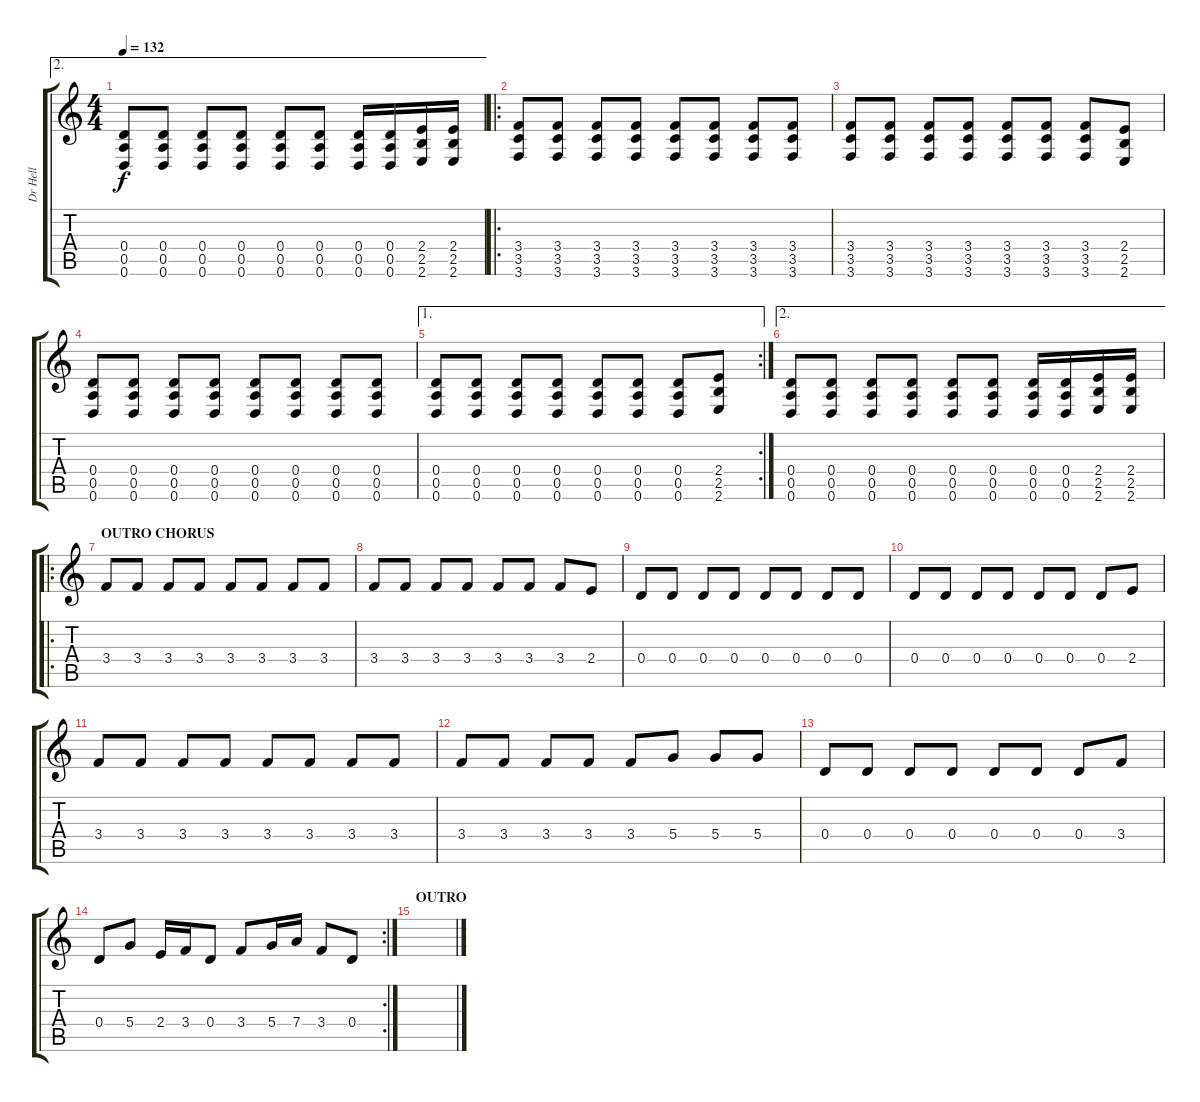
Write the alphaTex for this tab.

\track ("Dr Hell" "Dr Hell") {instrument distortionguitar}
\staff {score tabs}
\tuning (E4 B3 G3 D3 A2 D2) {hide}
\ae 2
\ts (4 4)
\tempo 132
\clef g2
\ks c
(0.4 0.5 0.6).8{dy f} (0.4 0.5 0.6).8 (0.4 0.5 0.6).8 (0.4 0.5 0.6).8 (0.4 0.5 0.6).8 (0.4 0.5 0.6).8 (0.4 0.5 0.6).16 (0.4 0.5 0.6).16 (2.4 2.5 2.6).16 (2.4 2.5 2.6).16 |
\ro
(3.4 3.5 3.6).8 (3.4 3.5 3.6).8 (3.4 3.5 3.6).8 (3.4 3.5 3.6).8 (3.4 3.5 3.6).8 (3.4 3.5 3.6).8 (3.4 3.5 3.6).8 (3.4 3.5 3.6).8 |
(3.4 3.5 3.6).8 (3.4 3.5 3.6).8 (3.4 3.5 3.6).8 (3.4 3.5 3.6).8 (3.4 3.5 3.6).8 (3.4 3.5 3.6).8 (3.4 3.5 3.6).8 (2.4 2.5 2.6).8 |
(0.4 0.5 0.6).8 (0.4 0.5 0.6).8 (0.4 0.5 0.6).8 (0.4 0.5 0.6).8 (0.4 0.5 0.6).8 (0.4 0.5 0.6).8 (0.4 0.5 0.6).8 (0.4 0.5 0.6).8 |
\ae 1
\rc 2
(0.4 0.5 0.6).8 (0.4 0.5 0.6).8 (0.4 0.5 0.6).8 (0.4 0.5 0.6).8 (0.4 0.5 0.6).8 (0.4 0.5 0.6).8 (0.4 0.5 0.6).8 (2.4 2.5 2.6).8 |
\ae 2
(0.4 0.5 0.6).8 (0.4 0.5 0.6).8 (0.4 0.5 0.6).8 (0.4 0.5 0.6).8 (0.4 0.5 0.6).8 (0.4 0.5 0.6).8 (0.4 0.5 0.6).16 (0.4 0.5 0.6).16 (2.4 2.5 2.6).16 (2.4 2.5 2.6).16 |
\ro
\section ("" "OUTRO CHORUS")
3.4.8{volume 16 balance 8 instrument acousticguitarnylon} 3.4.8 3.4.8 3.4.8 3.4.8 3.4.8 3.4.8 3.4.8 |
3.4.8 3.4.8 3.4.8 3.4.8 3.4.8 3.4.8 3.4.8 2.4.8 |
0.4.8 0.4.8 0.4.8 0.4.8 0.4.8 0.4.8 0.4.8 0.4.8 |
0.4.8 0.4.8 0.4.8 0.4.8 0.4.8 0.4.8 0.4.8 2.4.8 |
3.4.8 3.4.8 3.4.8 3.4.8 3.4.8 3.4.8 3.4.8 3.4.8 |
3.4.8 3.4.8 3.4.8 3.4.8 3.4.8 5.4.8 5.4.8 5.4.8 |
0.4.8 0.4.8 0.4.8 0.4.8 0.4.8 0.4.8 0.4.8 3.4.8 |
\rc 2
0.4.8 5.4.8 2.4.16 3.4.16 0.4.8 3.4.8 5.4.16 7.4.16 3.4.8 0.4.8 |
\section ("" "OUTRO")
